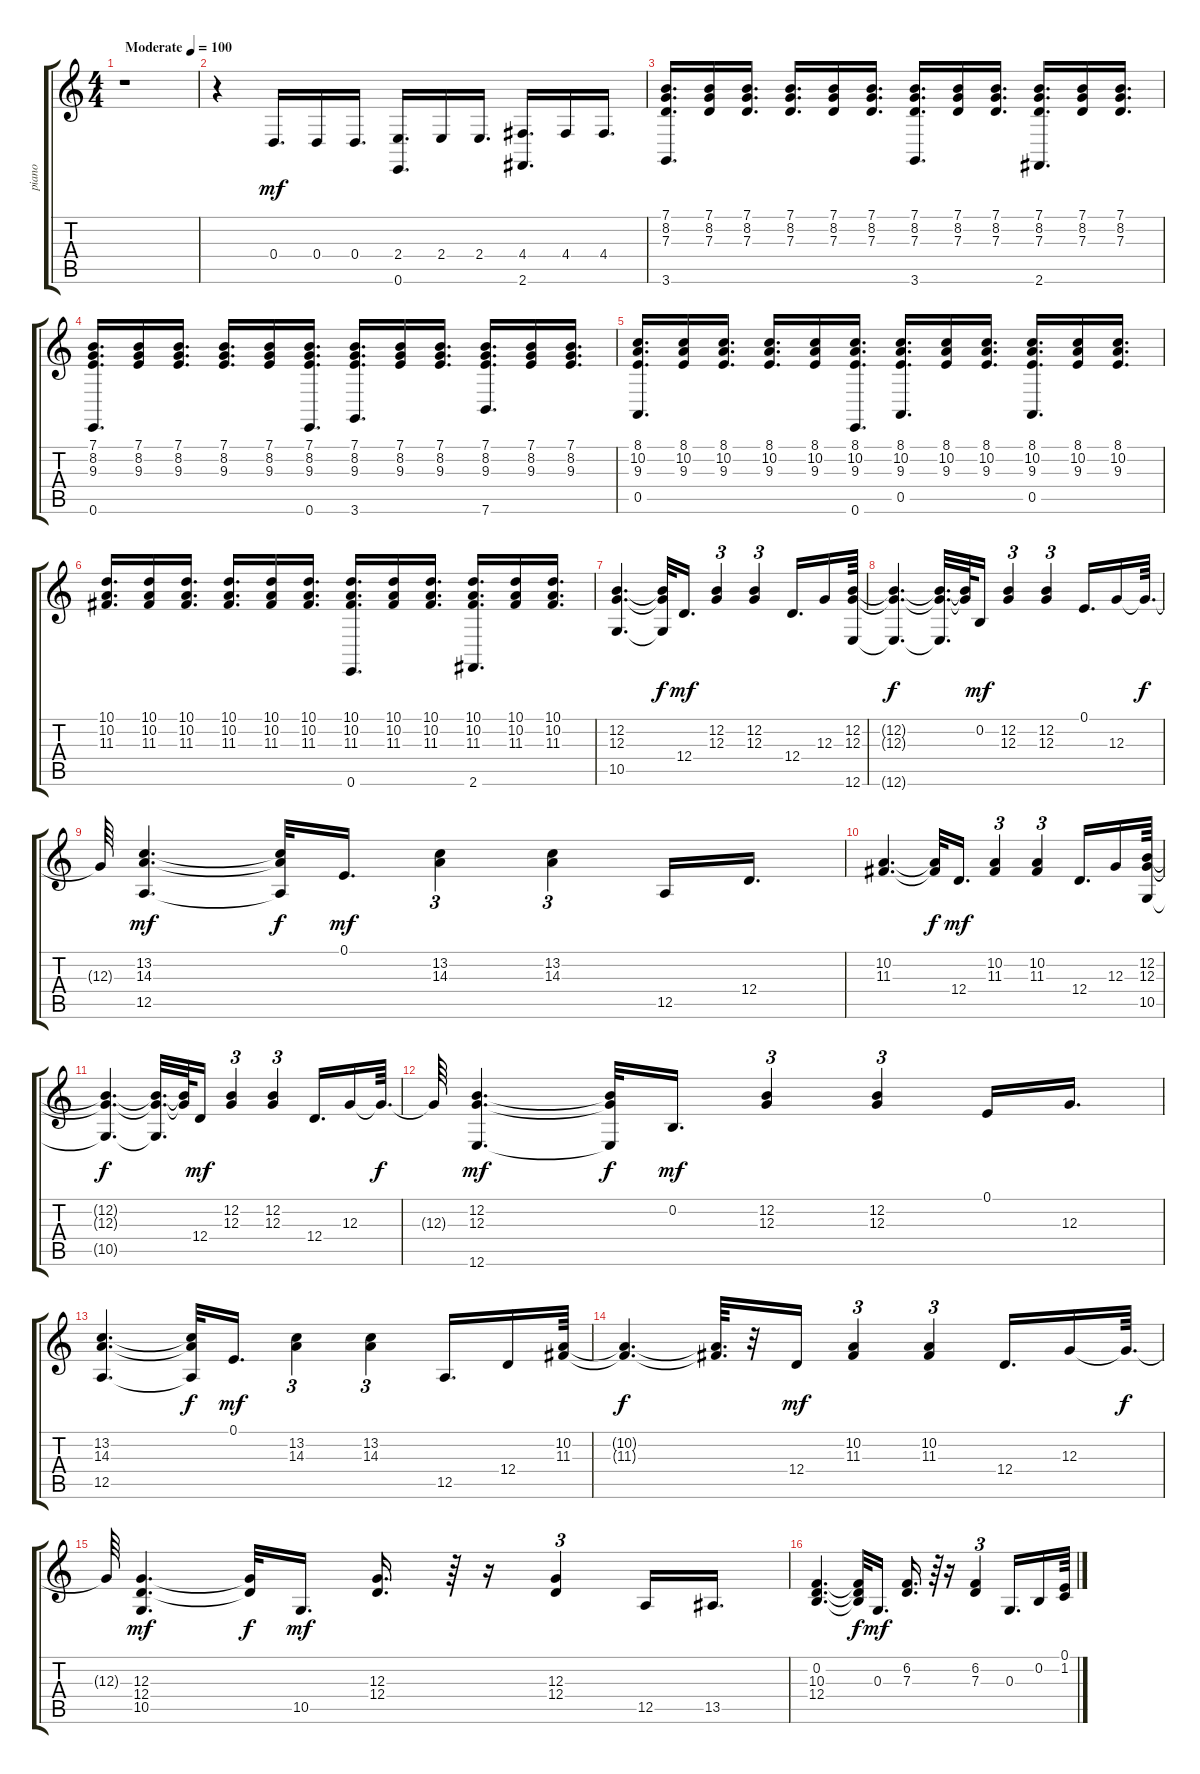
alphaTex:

\track ("piano" "piano") {instrument electricpiano2}
\staff {score tabs}
\tuning (E4 B3 G3 D3 A2 E2) {hide}
\ts (4 4)
\tempo (100 "Moderate")
\clef g2
\ks c
r.1{dy mf instrument electricpiano2} |
r.4 0.4.16{d} 0.4.16 0.4.16{d} (2.4 0.6).16{d} 2.4.16 2.4.16{d} (4.4 2.6).16{d} 4.4.16 4.4.16{d} |
(7.1 8.2 7.3 3.6).16{d} (7.1 8.2 7.3).16 (7.1 8.2 7.3).16{d} (7.1 8.2 7.3).16{d} (7.1 8.2 7.3).16 (7.1 8.2 7.3).16{d} (7.1 8.2 7.3 3.6).16{d} (7.1 8.2 7.3).16 (7.1 8.2 7.3).16{d} (7.1 8.2 7.3 2.6).16{d} (7.1 8.2 7.3).16 (7.1 8.2 7.3).16{d} |
(7.1 8.2 9.3 0.6).16{d} (7.1 8.2 9.3).16 (7.1 8.2 9.3).16{d} (7.1 8.2 9.3).16{d} (7.1 8.2 9.3).16 (7.1 8.2 9.3 0.6).16{d} (7.1 8.2 9.3 3.6).16{d} (7.1 8.2 9.3).16 (7.1 8.2 9.3).16{d} (7.1 8.2 9.3 7.6).16{d} (7.1 8.2 9.3).16 (7.1 8.2 9.3).16{d} |
(8.1 10.2 9.3 0.5).16{d} (8.1 10.2 9.3).16 (8.1 10.2 9.3).16{d} (8.1 10.2 9.3).16{d} (8.1 10.2 9.3).16 (8.1 10.2 9.3 0.6).16{d} (8.1 10.2 9.3 0.5).16{d} (8.1 10.2 9.3).16 (8.1 10.2 9.3).16{d} (8.1 10.2 9.3 0.5).16{d} (8.1 10.2 9.3).16 (8.1 10.2 9.3).16{d} |
(10.1 10.2 11.3).16{d} (10.1 10.2 11.3).16 (10.1 10.2 11.3).16{d} (10.1 10.2 11.3).16{d} (10.1 10.2 11.3).16 (10.1 10.2 11.3).16{d} (10.1 10.2 11.3 0.6).16{d} (10.1 10.2 11.3).16 (10.1 10.2 11.3).16{d} (10.1 10.2 11.3 2.6).16{d} (10.1 10.2 11.3).16 (10.1 10.2 11.3).16{d} |
(12.2 12.3 10.5).4{d} (12.2{t} 12.3{t} 10.5{t}).32{dy f} 12.4.16{d dy mf} (12.2 12.3).4{tu (3 2)} (12.2 12.3).4{tu (3 2)} 12.4.16{d} 12.3.16 (12.2 12.3 12.6).64 |
(12.2{t} 12.3{t} 12.6{t}).4{d dy f} (12.2{t} 12.3{t} 12.6{t}).32{d} (12.2{t} 12.3{t}).64 0.2.16{dy mf} (12.2 12.3).4{tu (3 2)} (12.2 12.3).4{tu (3 2)} 0.1.16{d} 12.3.16 12.3{t}.64{d dy f} |
12.3{t}.64 (13.2 14.3 12.5).4{d dy mf} (13.2{t} 14.3{t} 12.5{t}).32{dy f} 0.1.16{d dy mf} (13.2 14.3).4{tu (3 2)} (13.2 14.3).4{tu (3 2)} 12.5.16 12.4.16{d} |
(10.2 11.3).4{d} (10.2{t} 11.3{t}).32{dy f} 12.4.16{d dy mf} (10.2 11.3).4{tu (3 2)} (10.2 11.3).4{tu (3 2)} 12.4.16{d} 12.3.16 (12.2 12.3 10.5).64 |
(12.2{t} 12.3{t} 10.5{t}).4{d dy f} (12.2{t} 12.3{t} 10.5{t}).32{d} (12.2{t} 12.3{t}).64 12.4.16{dy mf} (12.2 12.3).4{tu (3 2)} (12.2 12.3).4{tu (3 2)} 12.4.16{d} 12.3.16 12.3{t}.64{d dy f} |
12.3{t}.64 (12.2 12.3 12.6).4{d dy mf} (12.2{t} 12.3{t} 12.6{t}).32{dy f} 0.2.16{d dy mf} (12.2 12.3).4{tu (3 2)} (12.2 12.3).4{tu (3 2)} 0.1.16 12.3.16{d} |
(13.2 14.3 12.5).4{d} (13.2{t} 14.3{t} 12.5{t}).32{dy f} 0.1.16{d dy mf} (13.2 14.3).4{tu (3 2)} (13.2 14.3).4{tu (3 2)} 12.5.16{d} 12.4.16 (10.2 11.3).64 |
(10.2{t} 11.3{t}).4{d dy f} (10.2{t} 11.3{t}).64{d} r.32 12.4.16{dy mf} (10.2 11.3).4{tu (3 2)} (10.2 11.3).4{tu (3 2)} 12.4.16{d} 12.3.16 12.3{t}.64{d dy f} |
12.3{t}.64 (12.3 12.4 10.5).4{d dy mf} (12.3{t} 12.4{t}).32{dy f} 10.5.16{d dy mf} (12.3 12.4).16{d} r.64 r.16 (12.3 12.4).4{tu (3 2)} 12.5.16 13.5.16{d} |
(0.2 10.3 12.4).4{d} (0.2{t} 10.3{t} 12.4{t}).32{dy f} 0.3.16{d dy mf} (6.2 7.3).16{d} r.64 r.16 (6.2 7.3).4{tu (3 2)} 0.3.16{d} 0.2.16 (0.1 1.2).64
